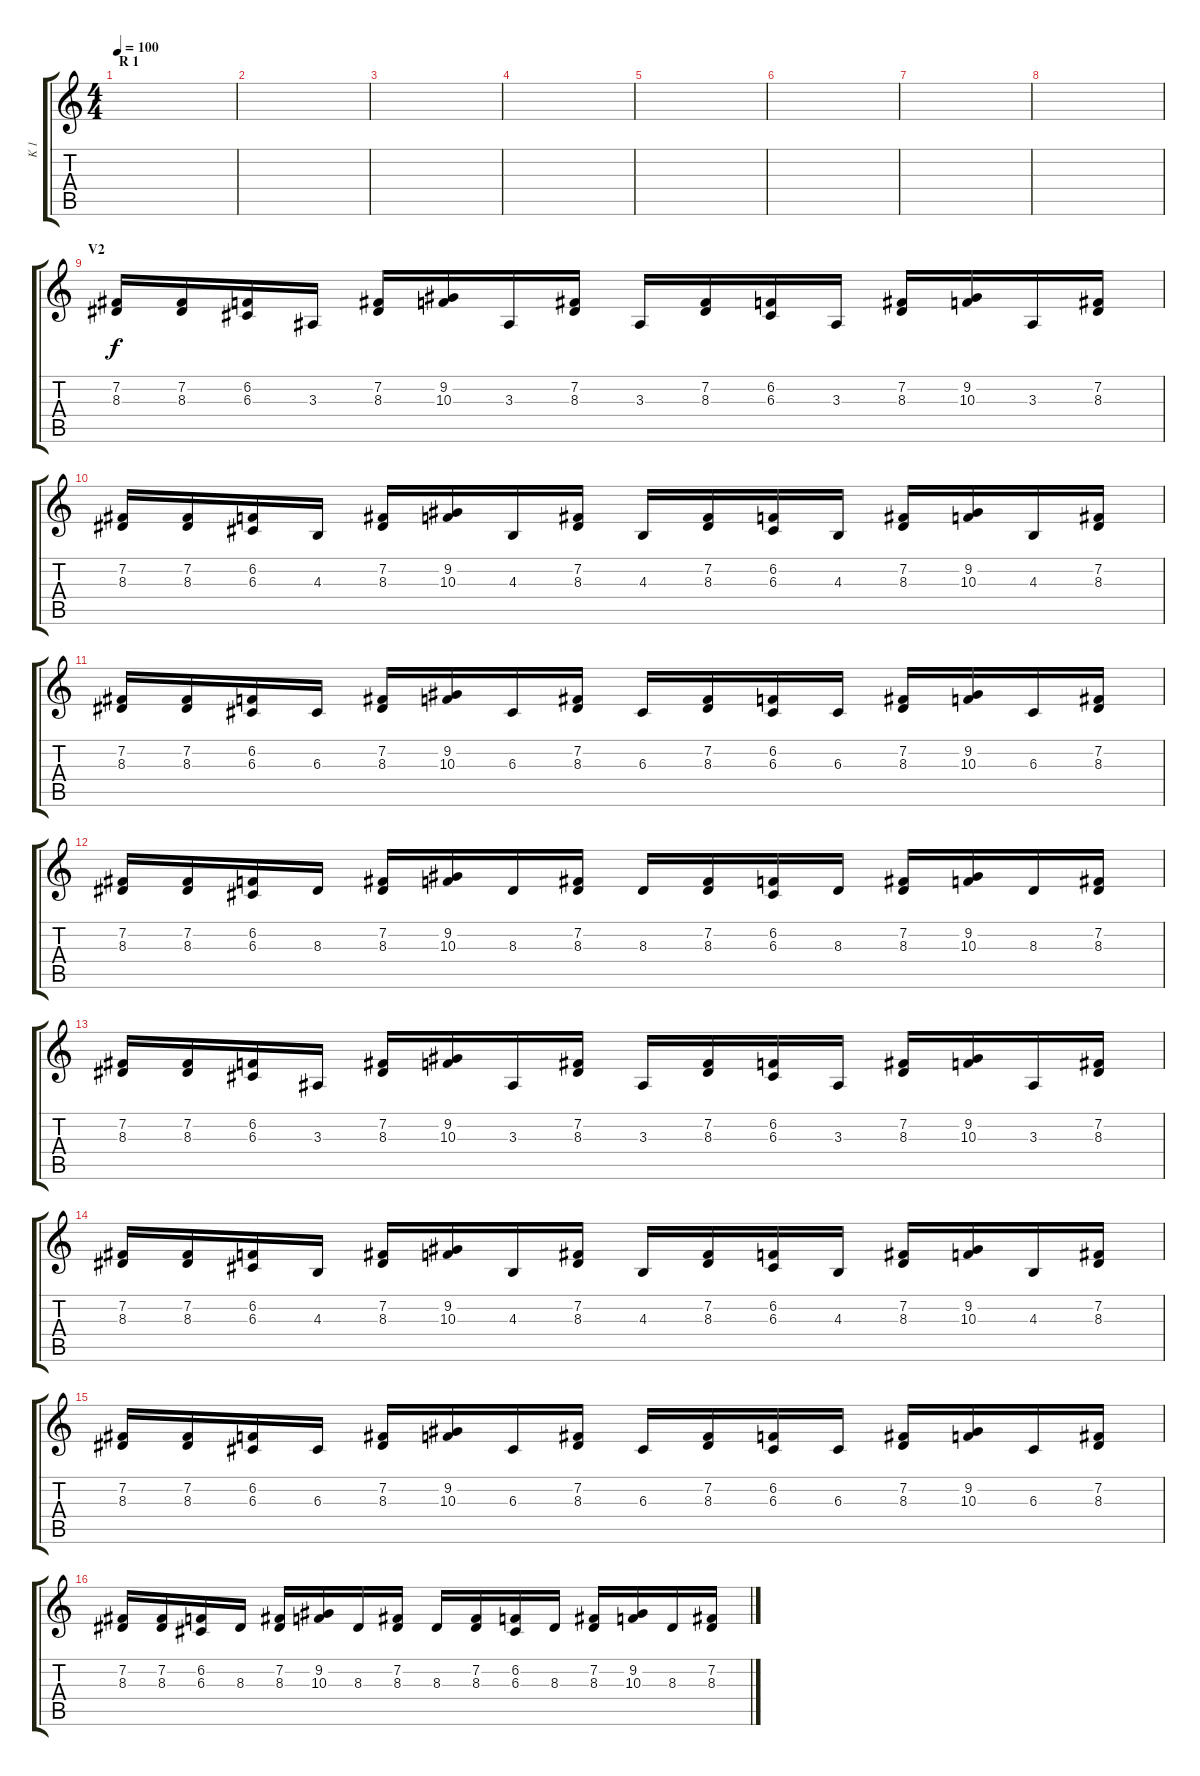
\track ("K 1" "K 1") {instrument harpsichord}
\staff {score tabs}
\tuning (E4 B3 G3 D3 A2 E2) {hide}
\ts (4 4)
\section ("" "R 1")
\tempo 100
\clef g2
\ks c
|
|
|
|
|
|
|
|
\section ("" "V2")
(7.2 8.3).16{dy f} (7.2 8.3).16 (6.2 6.3).16 3.3.16 (7.2 8.3).16 (9.2 10.3).16 3.3.16 (7.2 8.3).16 3.3.16 (7.2 8.3).16 (6.2 6.3).16 3.3.16 (7.2 8.3).16 (9.2 10.3).16 3.3.16 (7.2 8.3).16 |
(7.2 8.3).16 (7.2 8.3).16 (6.2 6.3).16 4.3.16 (7.2 8.3).16 (9.2 10.3).16 4.3.16 (7.2 8.3).16 4.3.16 (7.2 8.3).16 (6.2 6.3).16 4.3.16 (7.2 8.3).16 (9.2 10.3).16 4.3.16 (7.2 8.3).16 |
(7.2 8.3).16 (7.2 8.3).16 (6.2 6.3).16 6.3.16 (7.2 8.3).16 (9.2 10.3).16 6.3.16 (7.2 8.3).16 6.3.16 (7.2 8.3).16 (6.2 6.3).16 6.3.16 (7.2 8.3).16 (9.2 10.3).16 6.3.16 (7.2 8.3).16 |
(7.2 8.3).16 (7.2 8.3).16 (6.2 6.3).16 8.3.16 (7.2 8.3).16 (9.2 10.3).16 8.3.16 (7.2 8.3).16 8.3.16 (7.2 8.3).16 (6.2 6.3).16 8.3.16 (7.2 8.3).16 (9.2 10.3).16 8.3.16 (7.2 8.3).16 |
(7.2 8.3).16 (7.2 8.3).16 (6.2 6.3).16 3.3.16 (7.2 8.3).16 (9.2 10.3).16 3.3.16 (7.2 8.3).16 3.3.16 (7.2 8.3).16 (6.2 6.3).16 3.3.16 (7.2 8.3).16 (9.2 10.3).16 3.3.16 (7.2 8.3).16 |
(7.2 8.3).16 (7.2 8.3).16 (6.2 6.3).16 4.3.16 (7.2 8.3).16 (9.2 10.3).16 4.3.16 (7.2 8.3).16 4.3.16 (7.2 8.3).16 (6.2 6.3).16 4.3.16 (7.2 8.3).16 (9.2 10.3).16 4.3.16 (7.2 8.3).16 |
(7.2 8.3).16 (7.2 8.3).16 (6.2 6.3).16 6.3.16 (7.2 8.3).16 (9.2 10.3).16 6.3.16 (7.2 8.3).16 6.3.16 (7.2 8.3).16 (6.2 6.3).16 6.3.16 (7.2 8.3).16 (9.2 10.3).16 6.3.16 (7.2 8.3).16 |
(7.2 8.3).16 (7.2 8.3).16 (6.2 6.3).16 8.3.16 (7.2 8.3).16 (9.2 10.3).16 8.3.16 (7.2 8.3).16 8.3.16 (7.2 8.3).16 (6.2 6.3).16 8.3.16 (7.2 8.3).16 (9.2 10.3).16 8.3.16 (7.2 8.3).16
